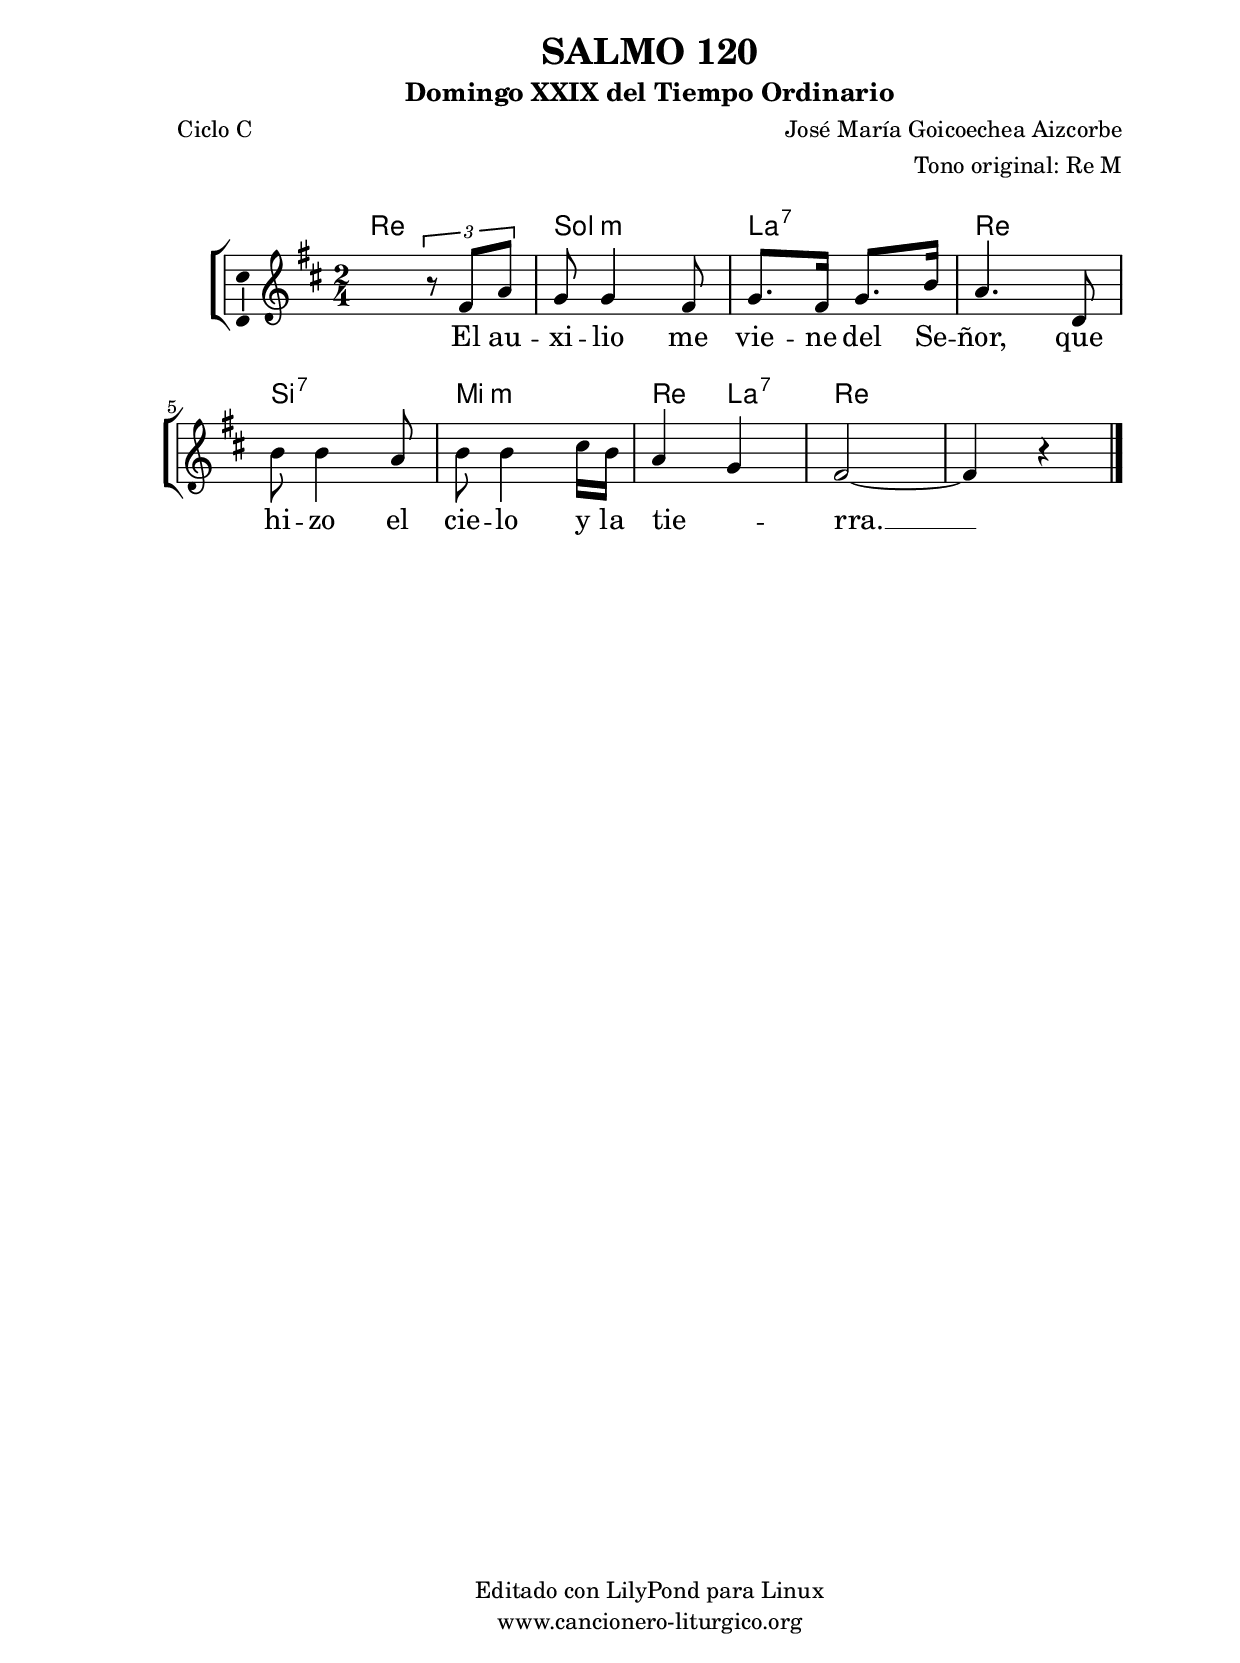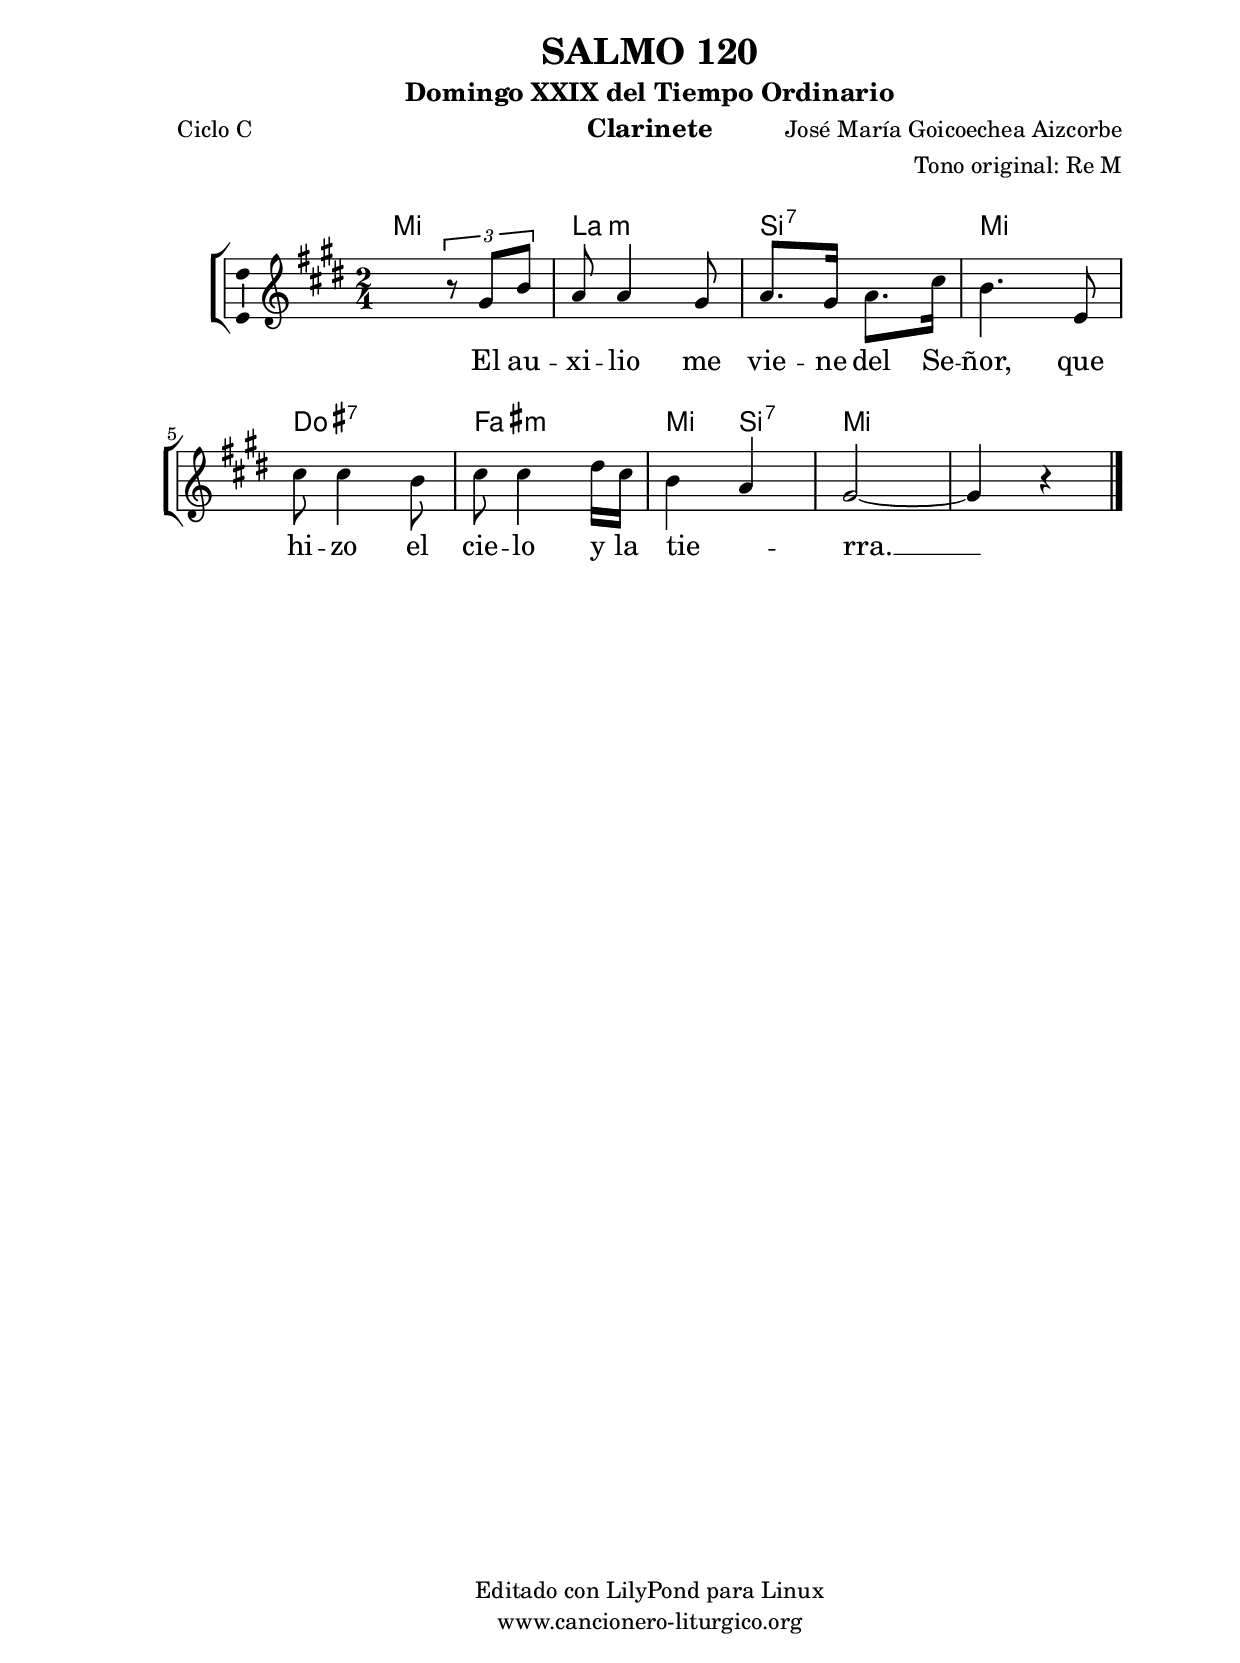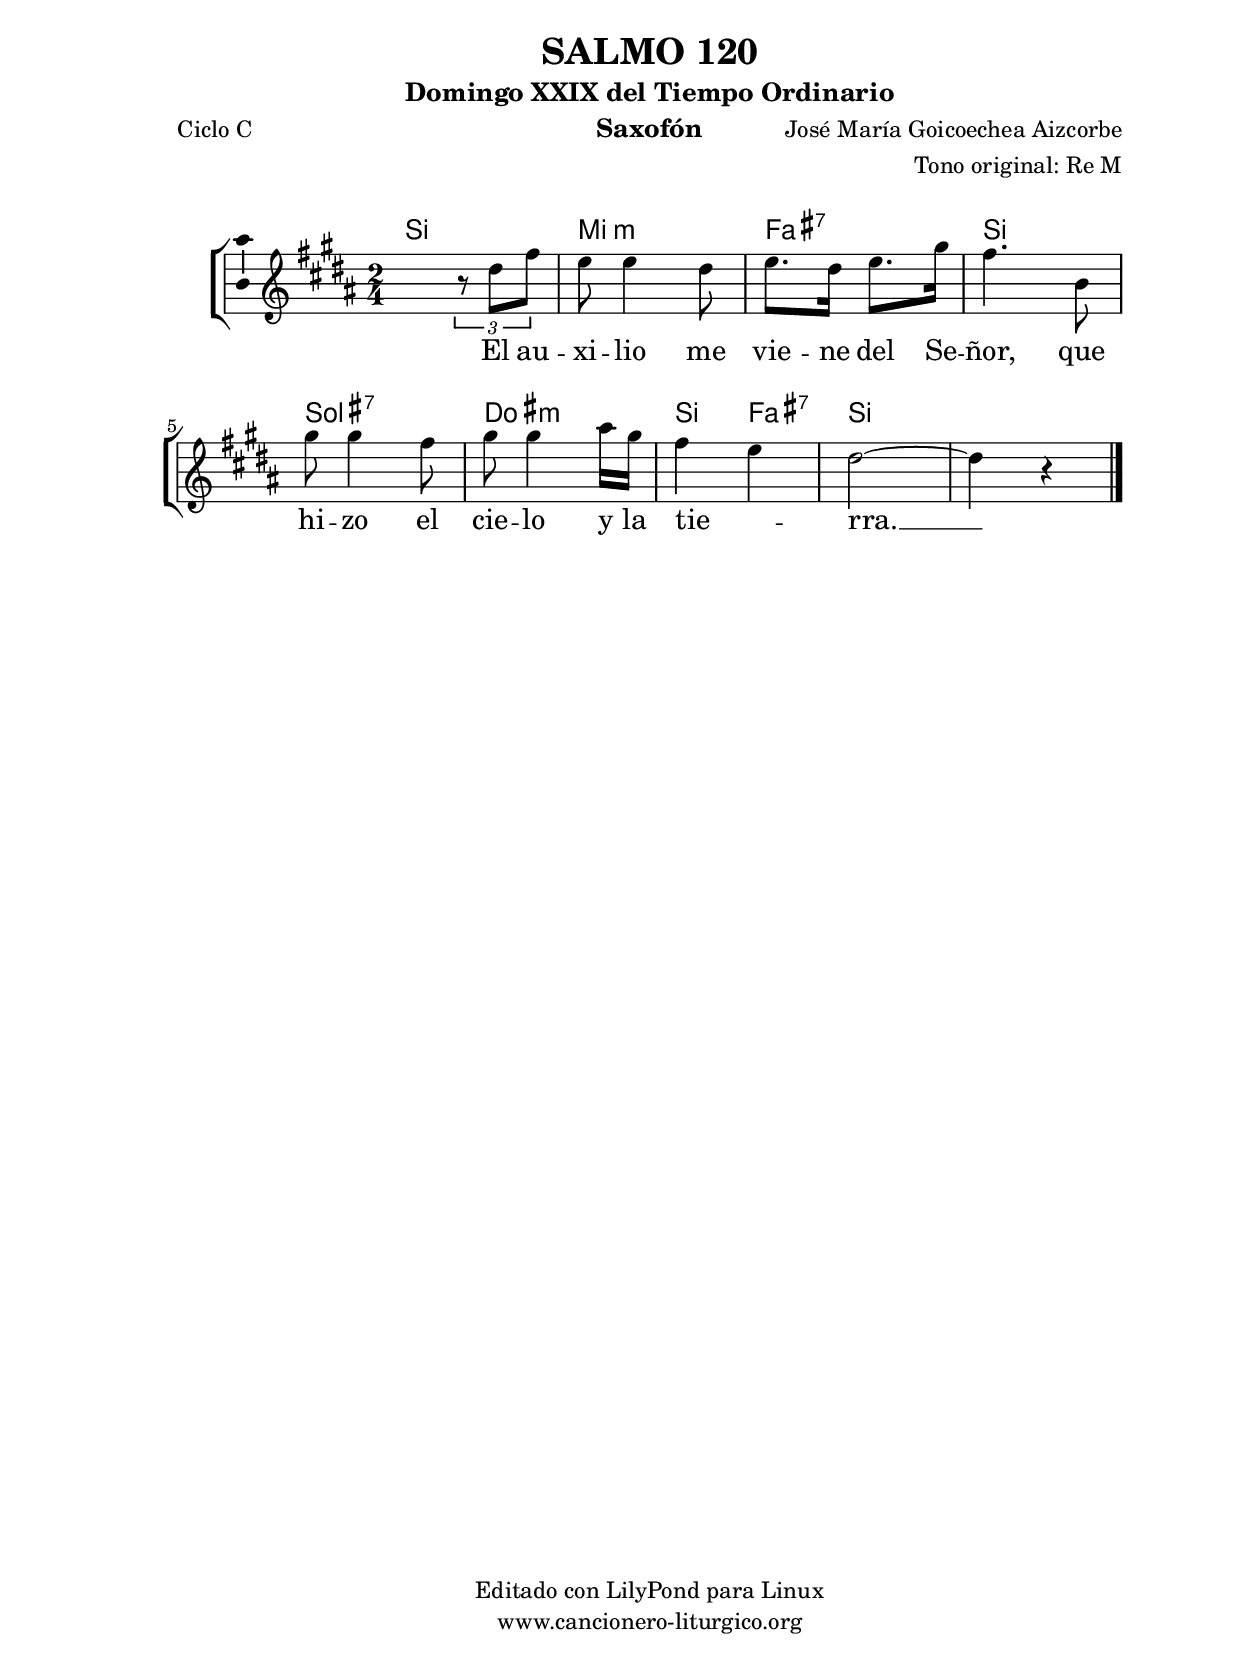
%
%para convertir .midi en .wav:
%timidity filename.midi -Ow -o finename.wav
%
%
%Para convertir de .wav a .mp3:
%lame -h -m j filename.wav
%
%
%para escuchar el midi:
%timidity nombrefichero.midi
%


%versión de lilypond para la que se ha escrito esta partitura:
\version "2.16.0"

	%Tamaño papel
	#(set-default-paper-size "a4")
	%Tamaño partitura
	#(set-global-staff-size 20)
	%No responde al pulsar sobre una nota
	#(ly:set-option 'point-and-click #f)

%parámetros del encabezamiento:
\header {
	title = "SALMO 120"
	subtitle = "Domingo XXIX del Tiempo Ordinario"
	composer = "José María Goicoechea Aizcorbe"
	poet = "Ciclo C"
	meter = ""
	arranger = "Tono original: Re M"
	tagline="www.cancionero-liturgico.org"
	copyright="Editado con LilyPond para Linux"
	tiempo = "Ordinario"
	usos = "Salmo"
	letra = "El auxilio me viene del Señor, que hizo el cielo y la tierra."
	}

%parámetros asociados al papel:
\paper  {
	oddHeaderMarkup = \markup {\fill-line { \on-the-fly #not-first-page \fromproperty #'header:title \on-the-fly #not-first-page \fromproperty #'header:composer }}
	evenHeaderMarkup = \markup {\fill-line { \fromproperty #'header:composer \fromproperty #'header:title }}
	#(set-paper-size "a4")
	print-page-number = ##f
	first-page-number = 1
	print-first-page-number = ##f
%	head-separation = 3.0 \cm
	top-margin = 2.0 \cm
	bottom-margin = 0.5\cm
%%%	bottom-margin = -1.0\cm
	left-margin = 3.0 \cm
	line-width = 16.0 \cm 
	indent = 8\mm
	interscoreline = 2.\mm
	between-system-space = 15\mm
%	para que las partituras no llenen la hoja:
	ragged-bottom = ##t
%	idem para la última hoja:
	ragged-last-bottom = ##f
%	para que las partituras llenen el ancho del papel:
	ragged-last = ##f
	after-title-space = 2.5 \cm
%page-count=1
%system-count=8

	%Flexible Vertical Spacing
%	markup-markup-spacing =
%	#'((basic-distance . 15) (minimum-distance . 15) (padding . 3))
	markup-system-spacing =
	#'((basic-distance . 15) (minimum-distance . 15) (padding . 3))
	system-system-spacing =
	#'((basic-distance . 15) (minimum-distance . 15) (padding . 3))
	score-system-spacing =
	#'((basic-distance . 15) (minimum-distance . 15) (padding . 5))
%	top-system-spacing = % header
%	#'((basic-distance . 8) (minimum-distance . 0) (padding . 3))
%	top-markup-spacing =
%	#'((basic-distance . 20) (minimum-distance . 20) (padding . 3))
	last-bottom-spacing = % footer
	#'((basic-distance . 5) (minimum-distance . 5) (padding . 3))
%	score-markup-spacing =
%	#'((basic-distance . 16) (minimum-distance . 13) (padding . 3))

	}


%parámetros que afectan a toda la partitura:
global =  {
	%clave de sol (G):
	\clef G
	%armadura:
%%%	\transpose fis e
	\key d \major
	\tempo 4=100
	\set Score.tempoHideNote = ##t
	}


acordes = {
	\italianChords
	\chordmode {
%%%	\transpose fis e
{

d2
g2:m a:7 d b:7 e:m d4 a:7 d2

	}
	}
}

melodia = 
%%%	\transpose fis e
{
	\relative c'{

\time 2/4

s4 \times 2/3{r8 fis8 a}
g8 g4 fis8
g8. fis16 g8. b16
a4. d,8
b'8 b4 a8
b8 b4 cis16 b
a4 g
fis2~
fis4 r4

	\bar "|."
	}
	}


texto = \lyricmode {
El au -- xi -- lio me vie -- ne del Se -- ñor,
que hi -- zo el cie -- lo y la tie -- _ rra. __
	}


acordesStaff = \context ChordNames = acordesStaff <<
	\set chordChanges = ##t
	\acordes
	>>


vozStaff = \context Voice = vozStaff
\with {\consists "Ambitus_engraver"}
<<
%	\set Staff.instrumentName = ""
%	\set Staff.shortInstrumentName = ""
%	\set Staff.midiInstrument = #"clarinet"
%	\set Staff.midiInstrument = #"cello"
%	\set Staff.midiInstrument = #"flute"
	\set Staff.midiInstrument = #"electric guitar (jazz)"
%	\set Staff.midiInstrument = #"english horn"
%	\set Staff.midiInstrument = #"violin"
%	\set Staff.midiInstrument = #"glockenspiel"
	\set Staff.midiMinimumVolume = #0.7
	\set Staff.midiMaximumVolume = #0.9
	\global
	\melodia
	>>


textoStaff = \context Lyrics = textoStaff <<
	\lyricsto vozStaff \texto
	>>

\book {
	\score {
		\context ChoirStaff {
			\override StaffGroup.SystemStartBracket #'collapse-height = #1
			\override Score.SystemStartBar #'collapse-height = #1
			<<
			\acordesStaff
			\vozStaff
			\textoStaff
			>>
			}
		\layout {
	    		\context {
				\Lyrics
				\override LyricText #'font-size = #2
				}
	   		 \context {
				\Score
				%fontSize = #3
				\override StaffSymbol #'staff-space = #(magstep +3)
				%\override Beam #'thickness = #0.55
				%\override SpacingSpanner #'spacing-increment = #1.0
				%\override Slur #'height-limit = #1.5
				}
			}
		}
	\score {
		\unfoldRepeats
		\context ChoirStaff {
			<<
			\acordesStaff
			\vozStaff
			>>
			}
		\midi {
	  		\context {
	  			\Score
				tempoWholesPerMinute = #(ly:make-moment 70 4)
				}
			}
		}
	}

%Partitura para clarinete
#(define output-suffix "C")
\book {
	\header{
		instrument = "Clarinete"
		}
	\score {
		\context ChoirStaff {
			\override StaffGroup.SystemStartBracket #'collapse-height = #1
			\override Score.SystemStartBar #'collapse-height = #1
\transpose c d
			<<
			\acordesStaff
			\vozStaff
			\textoStaff
			>>
			}
		\layout {
	    		\context {
				\Lyrics
				\override LyricText #'font-size = #2
				}
	   		 \context {
				\Score
				%fontSize = #3
				\override StaffSymbol #'staff-space = #(magstep +3)
				%\override Beam #'thickness = #0.55
				%\override SpacingSpanner #'spacing-increment = #1.0
				%\override Slur #'height-limit = #1.5
				}
			}
		}
	}

%Partitura para saxofón
#(define output-suffix "S")
\book {
	\header{
		instrument = "Saxofón"
		}
	\score {
		\context ChoirStaff {
			\override StaffGroup.SystemStartBracket #'collapse-height = #1
			\override Score.SystemStartBar #'collapse-height = #1
\transpose c a
			<<
			\acordesStaff
			\vozStaff
			\textoStaff
			>>
			}
		\layout {
	    		\context {
				\Lyrics
				\override LyricText #'font-size = #2
				}
	   		 \context {
				\Score
				%fontSize = #3
				\override StaffSymbol #'staff-space = #(magstep +3)
				%\override Beam #'thickness = #0.55
				%\override SpacingSpanner #'spacing-increment = #1.0
				%\override Slur #'height-limit = #1.5
				}
			}
		}
	}

